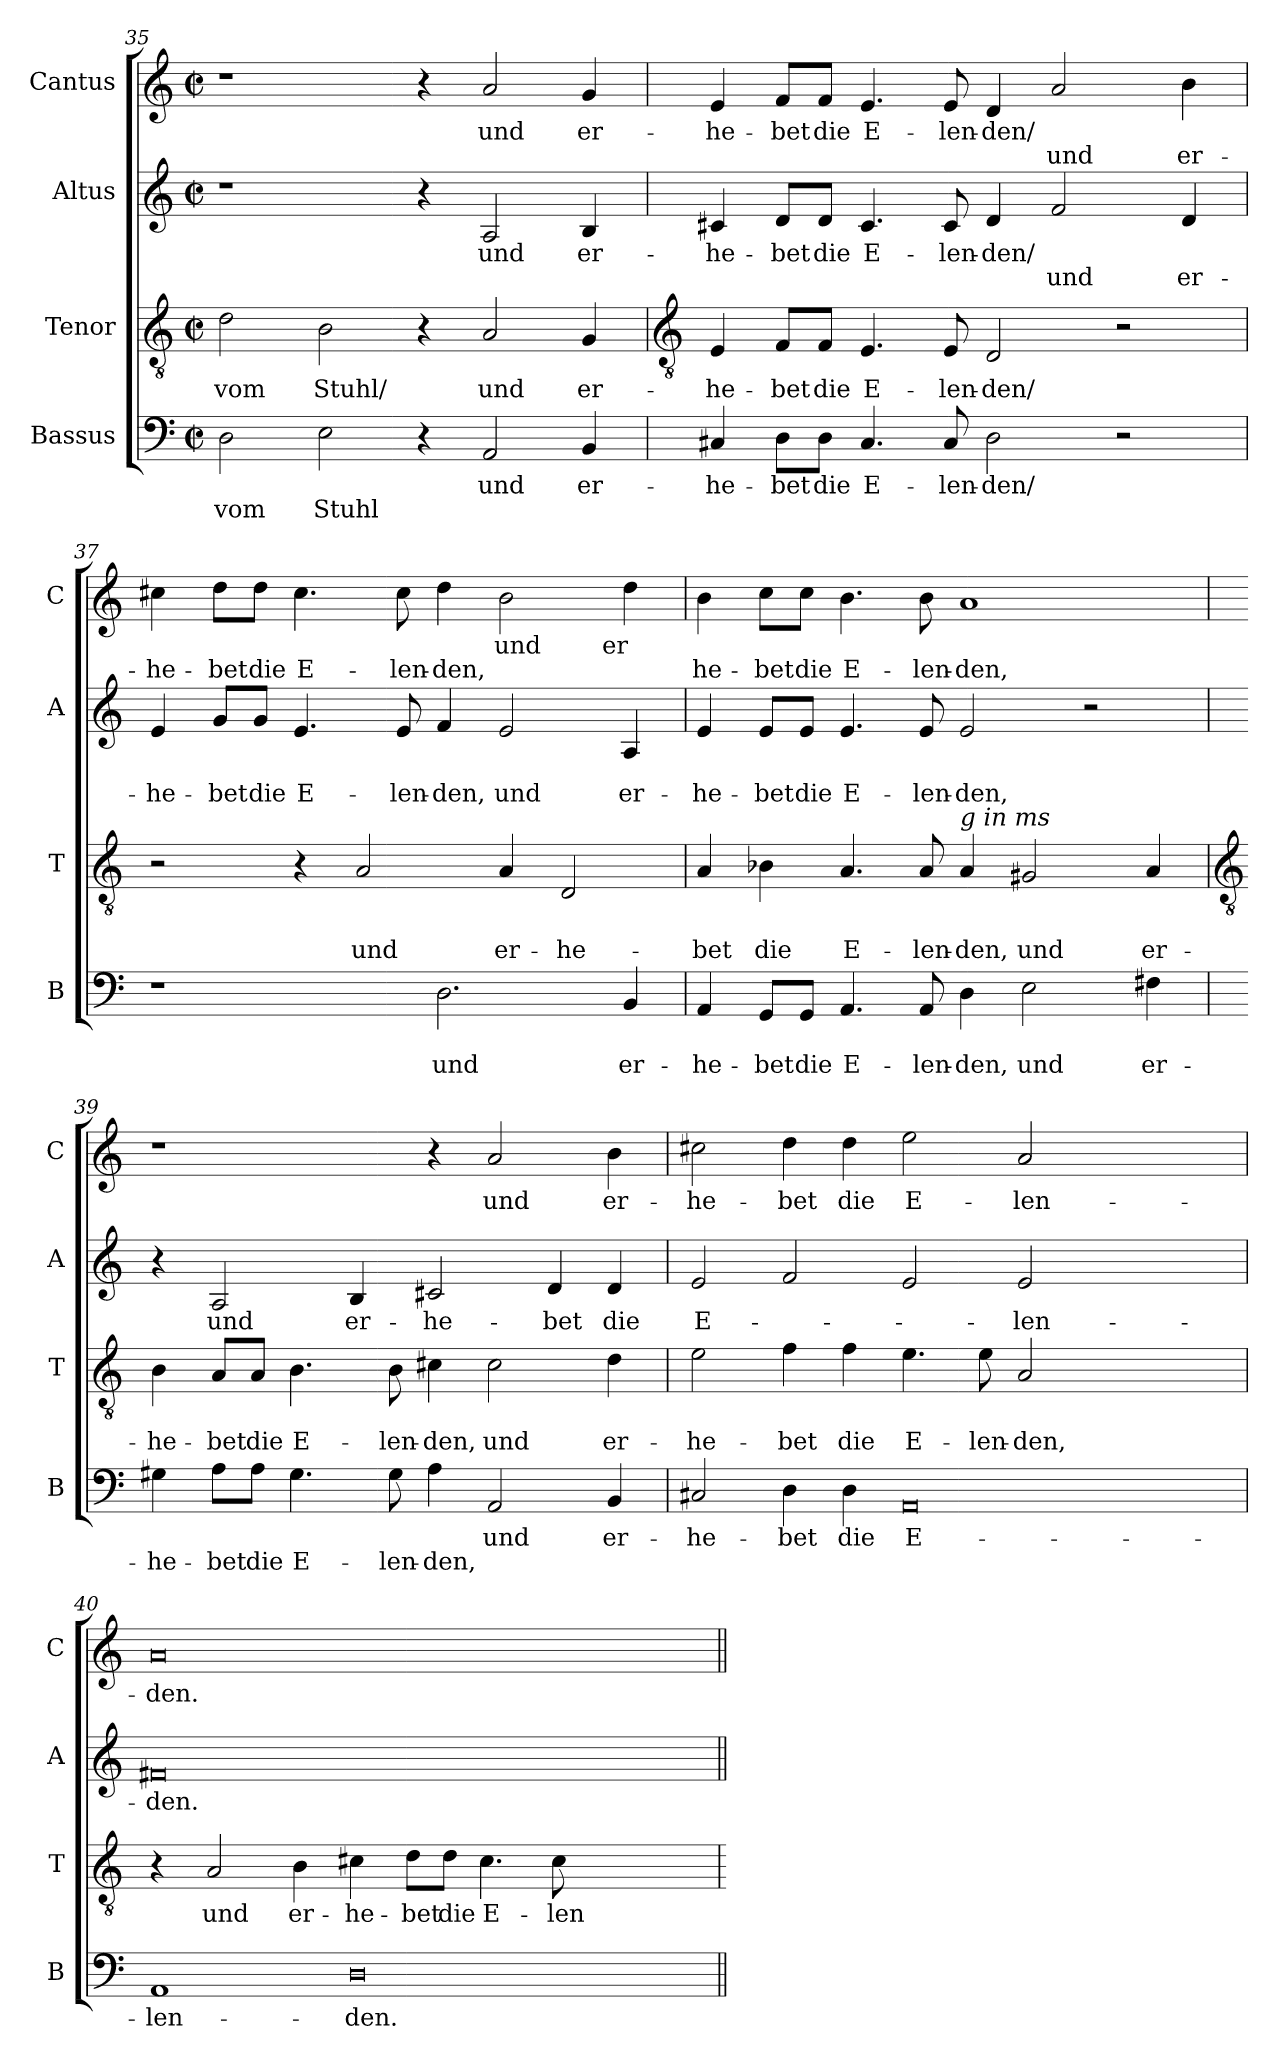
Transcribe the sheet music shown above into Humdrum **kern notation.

**kern	**text	**text	**kern	**text	**text	**kern	**text	**text	**kern	**text	**text
*part4	*part4	*part4	*part3	*part3	*part3	*part2	*part2	*part2	*part1	*part1	*part1
*staff4	*staff4	*staff4	*staff3	*staff3	*staff3	*staff2	*staff2	*staff2	*staff1	*staff1	*staff1
*I"Bassus	*	*	*I"Tenor	*	*	*I"Altus	*	*	*I"Cantus	*	*
*I'B	*	*	*I'T	*	*	*I'A	*	*	*I'C	*	*
!!LO:LB:g=z
*clefF4	*	*	*clefGv2	*	*	*clefG2	*	*	*clefG2	*	*
*k[]	*	*	*k[]	*	*	*k[]	*	*	*k[]	*	*
*C:	*	*	*C:	*	*	*C:	*	*	*C:	*	*
*M4/2	*	*	*M4/2	*	*	*M4/2	*	*	*M4/2	*	*
*met(c|)	*	*	*met(c|)	*	*	*met(c|)	*	*	*met(c|)	*	*
=35	=35	=35	=35	=35	=35	=35	=35	=35	=35	=35	=35
!	!	!LO:LY:b	!	!LO:LY:b	!	!	!	!	!	!	!
2D	.	vom	2d	vom	.	1r	.	.	1r	.	.
!	!	!LO:LY:b	!	!LO:LY:b	!	!	!	!	!	!	!
2E	.	Stuhl	2B	Stuhl/	.	.	.	.	.	.	.
4r	.	.	4r	.	.	4r	.	.	4r	.	.
!	!LO:LY:b	!	!	!LO:LY:b	!	!	!LO:LY:b	!	!	!LO:LY:b	!
2AA	und	.	2A	und	.	2A	und	.	2a	und	.
!	!LO:LY:b	!	!	!LO:LY:b	!	!	!LO:LY:b	!	!	!LO:LY:b	!
4BB	er-	.	4G	er-	.	4B	er-	.	4g	er-	.
!!LO:LB:g=z
=36	=36	=36	=36	=36	=36	=36	=36	=36	=36	=36	=36
*	*	*	*clefGv2	*	*	*	*	*	*	*	*
!	!LO:LY:b	!	!	!LO:LY:b	!	!	!LO:LY:b	!	!	!LO:LY:b	!
4C#X	-he-	.	4E	-he-	.	4c#X	-he-	.	4e	-he-	.
!	!LO:LY:b	!	!	!LO:LY:b	!	!	!LO:LY:b	!	!	!LO:LY:b	!
8DL	-bet	.	8FL	-bet	.	8dL	-bet	.	8fL	-bet	.
!	!LO:LY:b	!	!	!LO:LY:b	!	!	!LO:LY:b	!	!	!LO:LY:b	!
8DJ	die	.	8FJ	die	.	8dJ	die	.	8fJ	die	.
!	!LO:LY:b	!	!	!LO:LY:b	!	!	!LO:LY:b	!	!	!LO:LY:b	!
4.C#	E-	.	4.E	E-	.	4.c#	E-	.	4.e	E-	.
!	!LO:LY:b	!	!	!LO:LY:b	!	!	!LO:LY:b	!	!	!LO:LY:b	!
8C#	-len-	.	8E	-len-	.	8c#	-len-	.	8e	-len-	.
!	!LO:LY:b	!	!	!LO:LY:b	!	!	!LO:LY:b	!	!	!LO:LY:b	!
2D	-den/	.	2D	-den/	.	4d	-den/	.	4d	-den/	.
!	!	!	!	!	!	!	!	!LO:LY:b	!	!	!LO:LY:b
.	.	.	.	.	.	2f	.	und	2a	.	und
2r	.	.	2r	.	.	.	.	.	.	.	.
!	!	!	!	!	!	!	!	!LO:LY:b	!	!	!LO:LY:b
.	.	.	.	.	.	4d	.	er-	4b	.	er-
=37	=37	=37	=37	=37	=37	=37	=37	=37	=37	=37	=37
!	!	!	!	!	!	!	!	!LO:LY:b	!	!	!LO:LY:b
1r	.	.	2r	.	.	4e	.	-he-	4cc#X	.	-he-
!	!	!	!	!	!	!	!	!LO:LY:b	!	!	!LO:LY:b
.	.	.	.	.	.	8gL	.	-bet	8ddL	.	-bet
!	!	!	!	!	!	!	!	!LO:LY:b	!	!	!LO:LY:b
.	.	.	.	.	.	8gJ	.	die	8ddJ	.	die
!	!	!	!	!	!	!	!	!LO:LY:b	!	!	!LO:LY:b
.	.	.	4r	.	.	4.e	.	E-	4.cc#	.	E-
!	!	!	!	!	!LO:LY:b	!	!	!	!	!	!
.	.	.	2A	.	und	.	.	.	.	.	.
!	!	!	!	!	!	!	!	!LO:LY:b	!	!	!LO:LY:b
.	.	.	.	.	.	8e	.	-len-	8cc#	.	-len-
!	!	!LO:LY:b	!	!	!	!	!	!LO:LY:b	!	!	!LO:LY:b
2.D	.	und	.	.	.	4f	.	-den,	4dd	.	-den,
!	!	!	!	!	!LO:LY:b	!	!	!LO:LY:b	!	!LO:LY:b	!
.	.	.	4A	.	er-	2e	.	und	2b	und	.
!	!	!	!	!	!LO:LY:b	!	!	!	!	!	!
.	.	.	2D	.	-he-	.	.	.	.	.	.
!	!	!LO:LY:b	!	!	!	!	!	!LO:LY:b	!	!LO:LY:b	!
4BB	.	er-	.	.	.	4A	.	er-	4dd	er	.
!!LO:LB:g=z
=38	=38	=38	=38	=38	=38	=38	=38	=38	=38	=38	=38
!	!	!LO:LY:b	!	!	!LO:LY:b	!	!	!LO:LY:b	!	!	!LO:LY:b
4AA	.	-he-	4A	.	-bet	4e	.	-he-	4b	.	he-
!	!	!LO:LY:b	!	!	!LO:LY:b	!	!	!LO:LY:b	!	!	!LO:LY:b
8GGL	.	-bet	4B-X	.	die	8eL	.	-bet	8ccL	.	-bet
!	!	!LO:LY:b	!	!	!	!	!	!LO:LY:b	!	!	!LO:LY:b
8GGJ	.	die	.	.	.	8eJ	.	die	8ccJ	.	die
!	!	!LO:LY:b	!	!	!LO:LY:b	!	!	!LO:LY:b	!	!	!LO:LY:b
4.AA	.	E-	4.A	.	E-	4.e	.	E-	4.b	.	E-
!	!	!LO:LY:b	!	!	!LO:LY:b	!	!	!LO:LY:b	!	!	!LO:LY:b
8AA	.	-len-	8A	.	-len-	8e	.	-len-	8b	.	-len-
!	!	!	!LO:TX:a:i:t=g in ms	!	!	!	!	!	!	!	!
!	!	!LO:LY:b	!	!	!LO:LY:b	!	!	!LO:LY:b	!	!	!LO:LY:b
4D	.	-den,	4A	.	-den,	2e	.	-den,	1a	.	-den,
!	!	!LO:LY:b	!	!	!LO:LY:b	!	!	!	!	!	!
2E	.	und	2G#X	.	und	.	.	.	.	.	.
.	.	.	.	.	.	2r	.	.	.	.	.
!	!	!LO:LY:b	!	!	!LO:LY:b	!	!	!	!	!	!
4F#X	.	er-	4A	.	er-	.	.	.	.	.	.
!!LO:LB:g=z
=39	=39	=39	=39	=39	=39	=39	=39	=39	=39	=39	=39
*	*	*	*clefGv2	*	*	*	*	*	*	*	*
!	!	!LO:LY:b	!	!	!LO:LY:b	!	!	!	!	!	!
4G#X	.	-he-	4B	.	-he-	4r	.	.	1r	.	.
!	!	!LO:LY:b	!	!	!LO:LY:b	!	!LO:LY:b	!	!	!	!
8AL	.	-bet	8AL	.	-bet	2A	und	.	.	.	.
!	!	!LO:LY:b	!	!	!LO:LY:b	!	!	!	!	!	!
8AJ	.	die	8AJ	.	die	.	.	.	.	.	.
!	!	!LO:LY:b	!	!	!LO:LY:b	!	!	!	!	!	!
4.G#	.	E-	4.B	.	E-	.	.	.	.	.	.
!	!	!	!	!	!	!	!LO:LY:b	!	!	!	!
.	.	.	.	.	.	4B	er-	.	.	.	.
!	!	!LO:LY:b	!	!	!LO:LY:b	!	!	!	!	!	!
8G#	.	-len-	8B	.	-len-	.	.	.	.	.	.
!	!	!LO:LY:b	!	!	!LO:LY:b	!	!LO:LY:b	!	!	!	!
4A	.	-den,	4c#X	.	-den,	2c#X	-he-	.	4r	.	.
!	!LO:LY:b	!	!	!	!LO:LY:b	!	!	!	!	!LO:LY:b	!
2AA	und	.	2c#	.	und	.	.	.	2a	und	.
!	!	!	!	!	!	!	!LO:LY:b	!	!	!	!
.	.	.	.	.	.	4d	-bet	.	.	.	.
!	!LO:LY:b	!	!	!	!LO:LY:b	!	!LO:LY:b	!	!	!LO:LY:b	!
4BB	er-	.	4d	.	er-	4d	die	.	4b	er-	.
=39A	=39A	=39A	=39A	=39A	=39A	=39A	=39A	=39A	=39A	=39A	=39A
!	!LO:LY:b	!	!	!	!LO:LY:b	!	!LO:LY:b	!	!	!LO:LY:b	!
2C#X	-he-	.	2e	.	-he-	2e	E-	.	2cc#X	-he-	.
!	!LO:LY:b	!	!	!	!LO:LY:b	!	!	!	!	!LO:LY:b	!
4D	-bet	.	4f	.	-bet	2f	.	.	4dd	-bet	.
!	!LO:LY:b	!	!	!	!LO:LY:b	!	!	!	!	!LO:LY:b	!
4D	die	.	4f	.	die	.	.	.	4dd	die	.
!	!LO:LY:b	!	!	!	!LO:LY:b	!	!	!	!	!LO:LY:b	!
0AA	E-	.	4.e	.	E-	2e	.	.	2ee	E-	.
!	!	!	!	!	!LO:LY:b	!	!	!	!	!	!
.	.	.	8e	.	-len-	.	.	.	.	.	.
!	!	!	!	!	!LO:LY:b	!	!LO:LY:b	!	!	!LO:LY:b	!
.	.	.	2A	.	-den,	2e	-len-	.	2a	-len-	.
.	.	.	1ryy	.	.	1ryy	.	.	1ryy	.	.
=40A	=40A	=40A	=40A	=40A	=40A	=40A	=40A	=40A	=40A	=40A	=40A
!	!LO:LY:b	!	!	!	!	!	!LO:LY:b	!	!	!LO:LY:b	!
1AA	-len-	.	4r	.	.	0f#X	-den.	.	0a	-den.	.
!	!	!	!	!LO:LY:b	!	!	!	!	!	!	!
.	.	.	2A	und	.	.	.	.	.	.	.
!	!	!	!	!LO:LY:b	!	!	!	!	!	!	!
.	.	.	4B	er-	.	.	.	.	.	.	.
!	!LO:LY:b	!	!	!LO:LY:b	!	!	!	!	!	!	!
0D	-den.	.	4c#X	-he-	.	.	.	.	.	.	.
!	!	!	!	!LO:LY:b	!	!	!	!	!	!	!
.	.	.	8dL	-bet	.	.	.	.	.	.	.
!	!	!	!	!LO:LY:b	!	!	!	!	!	!	!
.	.	.	8dJ	die	.	.	.	.	.	.	.
!	!	!	!	!LO:LY:b	!	!	!	!	!	!	!
.	.	.	4.c#	E-	.	.	.	.	.	.	.
!	!	!	!	!LO:LY:b	!	!	!	!	!	!	!
.	.	.	8c#	-len-	.	.	.	.	.	.	.
.	.	.	1ryy	.	.	1ryy	.	.	1ryy	.	.
=||	=||	=||	=	=||	=||	=||	=||	=||	=||	=||	=||
*-	*-	*-	*-	*-	*-	*-	*-	*-	*-	*-	*-
